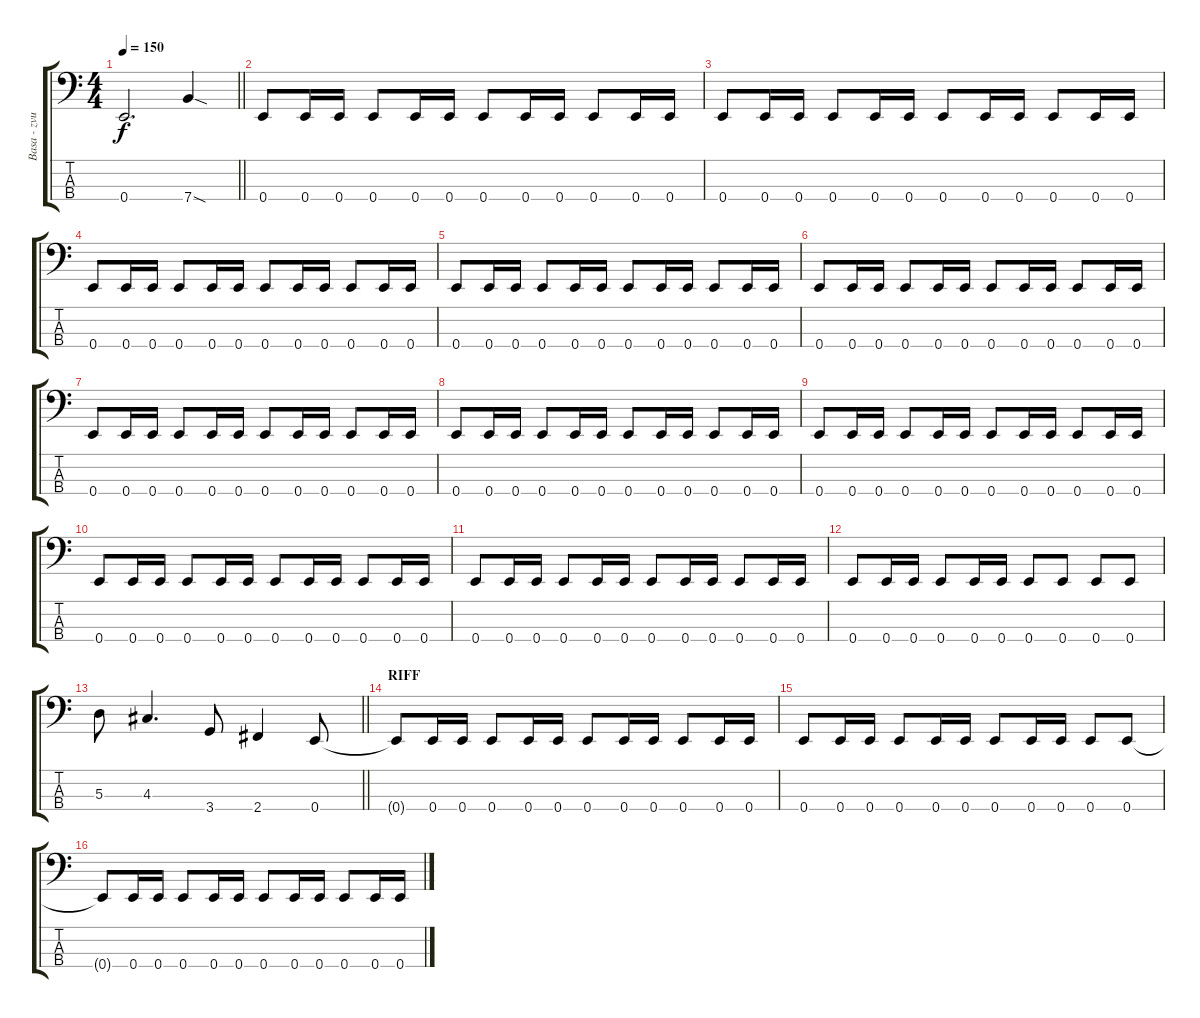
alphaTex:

\track ("Basa - zvuk" "Basa - zvu") {instrument slapbass1}
\staff {score tabs}
\tuning (G2 D2 A1 E1) {hide}
\ts (4 4)
\tempo 150
\clef f4
\barLineRight lightlight
\ks c
0.4{t}.2{d dy f} 7.4{sod}.4{volume 16} |
\section ("" "")
0.4.8 0.4.16 0.4.16 0.4.8 0.4.16 0.4.16 0.4.8 0.4.16 0.4.16 0.4.8 0.4.16 0.4.16 |
0.4.8 0.4.16 0.4.16 0.4.8 0.4.16 0.4.16 0.4.8 0.4.16 0.4.16 0.4.8 0.4.16 0.4.16 |
0.4.8 0.4.16 0.4.16 0.4.8 0.4.16 0.4.16 0.4.8 0.4.16 0.4.16 0.4.8 0.4.16 0.4.16 |
0.4.8 0.4.16 0.4.16 0.4.8 0.4.16 0.4.16 0.4.8 0.4.16 0.4.16 0.4.8 0.4.16 0.4.16 |
0.4.8 0.4.16 0.4.16 0.4.8 0.4.16 0.4.16 0.4.8 0.4.16 0.4.16 0.4.8 0.4.16 0.4.16 |
0.4.8 0.4.16 0.4.16 0.4.8 0.4.16 0.4.16 0.4.8 0.4.16 0.4.16 0.4.8 0.4.16 0.4.16 |
0.4.8 0.4.16 0.4.16 0.4.8 0.4.16 0.4.16 0.4.8 0.4.16 0.4.16 0.4.8 0.4.16 0.4.16 |
0.4.8 0.4.16 0.4.16 0.4.8 0.4.16 0.4.16 0.4.8 0.4.16 0.4.16 0.4.8 0.4.16 0.4.16 |
0.4.8 0.4.16 0.4.16 0.4.8 0.4.16 0.4.16 0.4.8 0.4.16 0.4.16 0.4.8 0.4.16 0.4.16 |
0.4.8 0.4.16 0.4.16 0.4.8 0.4.16 0.4.16 0.4.8 0.4.16 0.4.16 0.4.8 0.4.16 0.4.16 |
0.4.8 0.4.16 0.4.16 0.4.8 0.4.16 0.4.16 0.4.8 0.4.8 0.4.8 0.4.8 |
\barLineRight lightlight
5.3.8 4.3.4{d} 3.4.8 2.4.4 0.4.8 |
\section ("" "RIFF")
0.4{t}.8 0.4.16 0.4.16 0.4.8 0.4.16 0.4.16 0.4.8 0.4.16 0.4.16 0.4.8 0.4.16 0.4.16 |
0.4.8 0.4.16 0.4.16 0.4.8 0.4.16 0.4.16 0.4.8 0.4.16 0.4.16 0.4.8 0.4.8 |
0.4{t}.8 0.4.16 0.4.16 0.4.8 0.4.16 0.4.16 0.4.8 0.4.16 0.4.16 0.4.8 0.4.16 0.4.16
